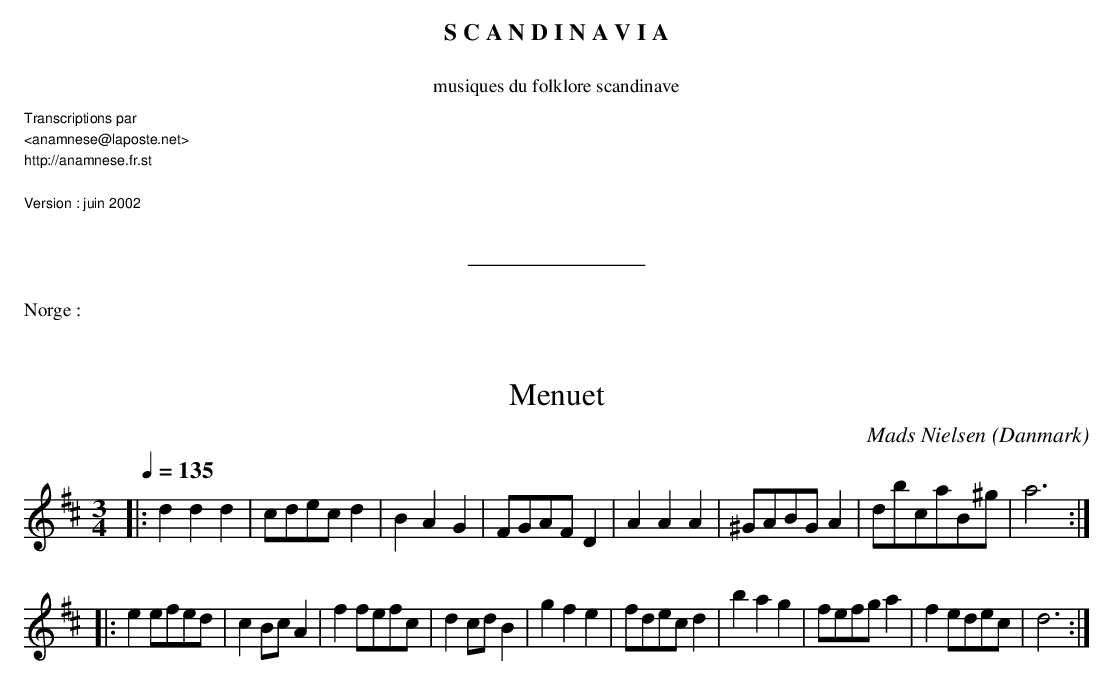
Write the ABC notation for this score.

X:1
T:Menuet
C:Mads Nielsen
O:Danmark
M:3/4
L:1/8
Q:1/4=135
K:D
|: d2d2d2 | cdec d2 | B2 A2 G2 | FGAF D2 |\
A2 A2 A2 | ^GABG A2 | dbcaB^g  | a6 :|!
|: e2 efed | c2 Bc A2|f2 fefc | d2 cd B2 |
g2f2e2 | fdec d2 | b2 a2 g2 | fefg a2 | f2 edec | d6 :|
